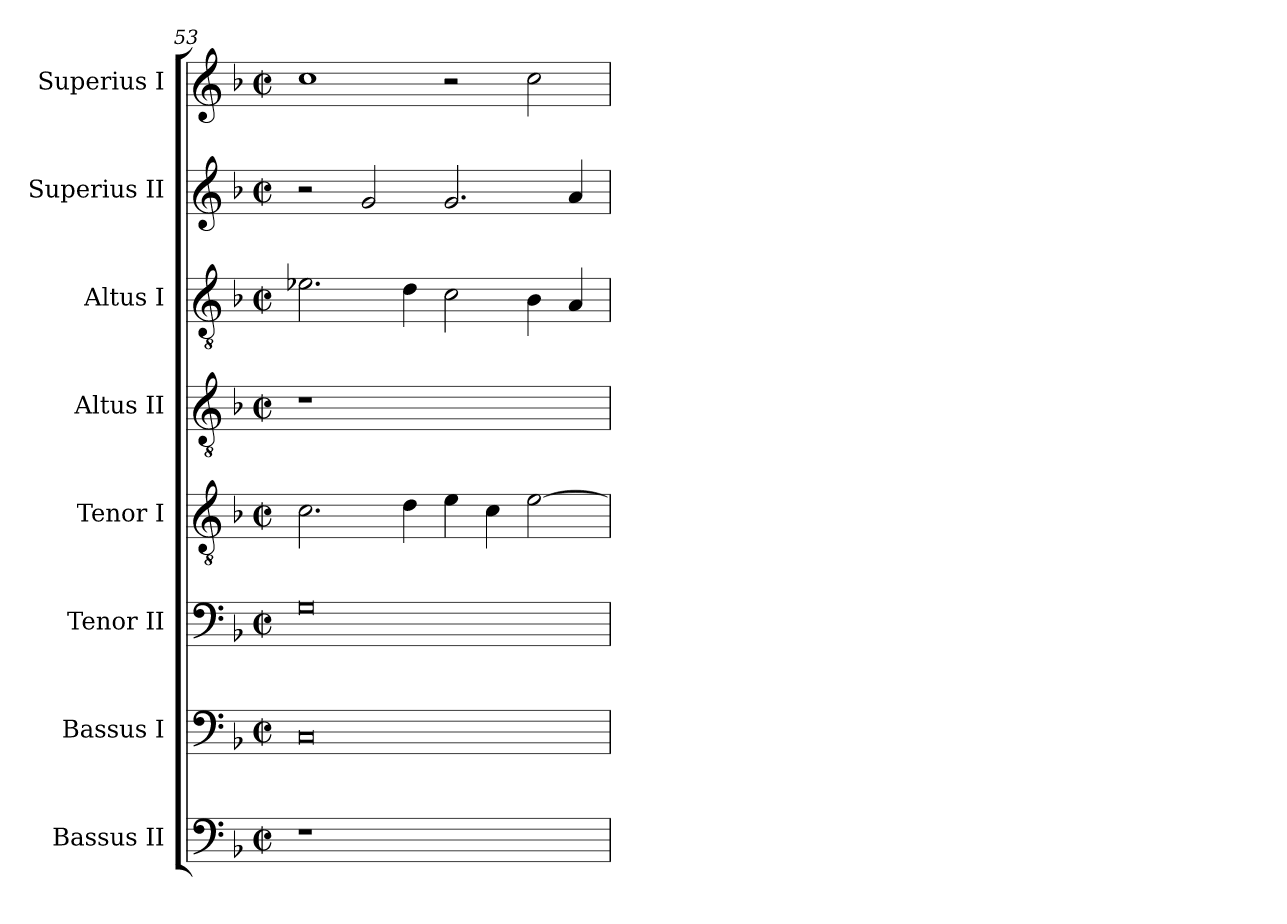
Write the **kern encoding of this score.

**kern	**kern	**kern	**kern	**kern	**kern	**kern	**kern
*part8	*part7	*part6	*part5	*part4	*part3	*part2	*part1
*staff8	*staff7	*staff6	*staff5	*staff4	*staff3	*staff2	*staff1
*I"Bassus II	*I"Bassus I	*I"Tenor II	*I"Tenor I	*I"Altus II	*I"Altus I	*I"Superius II	*I"Superius I
*I'B. II	*I'B. I	*I'T. II	*I'T. I	*I'A. II	*I'A. I	*I'S. II	*I'S. I
*clefF4	*clefF4	*clefF4	*clefGv2	*clefGv2	*clefGv2	*clefG2	*clefG2
*	*	*	*ITrd7c12	*ITrd7c12	*ITrd7c12	*	*
*k[b-]	*k[b-]	*k[b-]	*k[b-]	*k[b-]	*k[b-]	*k[b-]	*k[b-]
*F:	*F:	*F:	*F:	*F:	*F:	*F:	*F:
*M2/2	*M2/2	*M2/2	*M2/2	*M2/2	*M2/2	*M2/2	*M2/2
*met(c|)	*met(c|)	*met(c|)	*met(c|)	*met(c|)	*met(c|)	*met(c|)	*met(c|)
=53	=53	=53	=53	=53	=53	=53	=53
!LO:N:vis=1	!	!	!	!LO:N:vis=1	!	!	!
1r	0Ci	0Gi	2.Ci\	1r	2.E-Xi\	2r	1cci
.	.	.	.	.	.	2gi/	.
.	.	.	4Di\	.	4Di\	.	.
1ryy	.	.	4Ei\	1ryy	2Ci\	2.gi/	2r
.	.	.	4Ci\	.	.	.	.
.	.	.	[>2Ei\	.	4BB-i\	.	2cci\
.	.	.	.	.	4AAi/	4ai/	.
=	=	=	=	=	=	=	=
*-	*-	*-	*-	*-	*-	*-	*-
